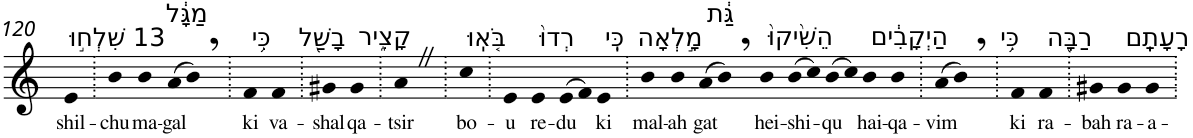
**kern	**text
*part1	*part1
*staff1	*staff1
*I"Piano	*
*I'Pno	*
!!LO:PB:g=z
*clefG2	*
*k[]	*
=120	=120
!LO:TX:a:t=13 שִׁלְח֣וּ	!
!	!LO:LY:b
4e	shil-
=121.	=121.
!	!LO:LY:b
4b	-chu
!LO:TX:a:t=מַגָּ֔ל	!
!	!LO:LY:b
4b	ma-
!	!LO:LY:b
(>8a	-gal
8b,)	.
=122.	=122.
!LO:TX:a:t=כִּ֥י	!
!	!LO:LY:b
4f	ki
!LO:TX:a:t=בָשַׁ֖ל	!
!	!LO:LY:b
4f	va-
=123.	=123.
!	!LO:LY:b
4g#X	-shal
!LO:TX:a:t=קָצִ֑יר	!
!	!LO:LY:b
4g#	qa-
=124.	=124.
!	!LO:LY:b
4aZ	-tsir
=125.	=125.
!LO:TX:a:t=בֹּ֤אֽוּ	!
!	!LO:LY:b
4cc	bo-
=126.	=126.
!	!LO:LY:b
4e	-u
!LO:TX:a:t=רְדוּ֙	!
!	!LO:LY:b
4e	re-
!	!LO:LY:b
(>8e	-du
8f)	.
!LO:TX:a:t=כִּֽי	!
!	!LO:LY:b
4e	ki
=127.	=127.
!LO:TX:a:t=מָ֣לְאָה	!
!	!LO:LY:b
4b	mal-
!	!LO:LY:b
4b	-ah
!LO:TX:a:t=גַּ֔ת	!
!	!LO:LY:b
(>8a	gat
8b,)	.
!LO:TX:a:t=הֵשִׁ֙יקוּ֙	!
!	!LO:LY:b
4b	hei-
!	!LO:LY:b
(>8b	-shi-
8cc)	.
!	!LO:LY:b
(>8b	-qu
8cc)	.
!LO:TX:a:t=הַיְקָבִ֔ים	!
!	!LO:LY:b
4b	hai-
!	!LO:LY:b
4b	-qa-
=128.	=128.
!	!LO:LY:b
(>8a	-vim
8b,)	.
=129.	=129.
!LO:TX:a:t=כִּ֥י	!
!	!LO:LY:b
4f	ki
!LO:TX:a:t=רַבָּ֖ה	!
!	!LO:LY:b
4f	ra-
=130.	=130.
!	!LO:LY:b
4g#X	-bah
!LO:TX:a:t=רָעָתָֽם	!
!	!LO:LY:b
4g#	ra-
!	!LO:LY:b
4g#	-a-
=.	=.
*-	*-
